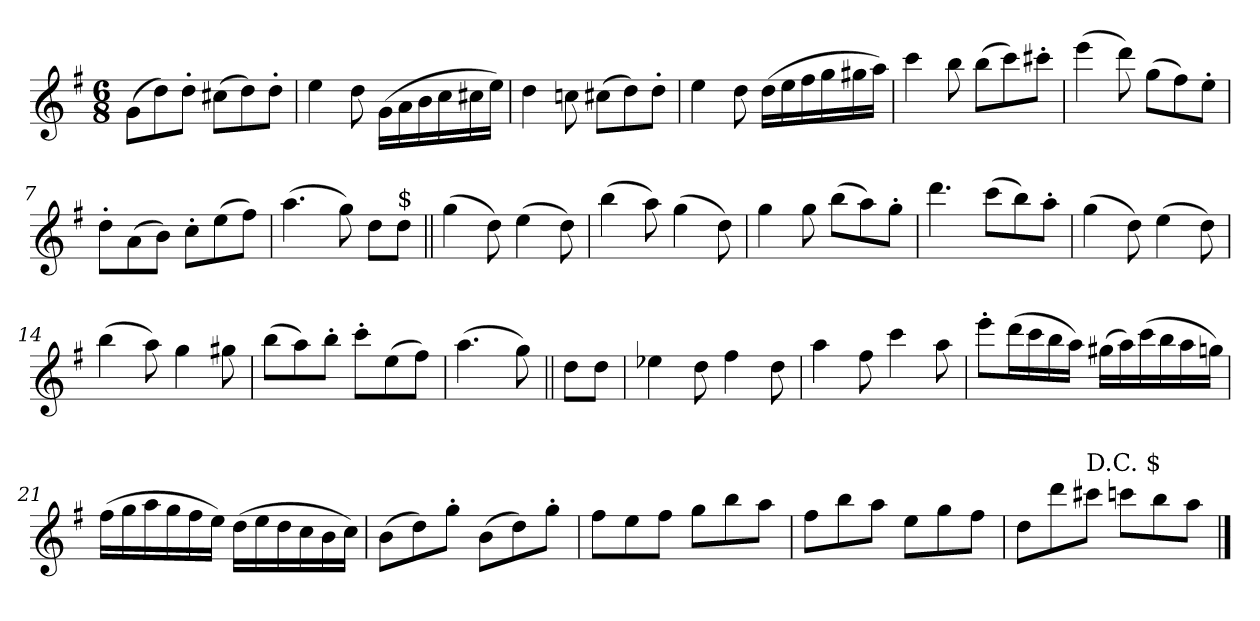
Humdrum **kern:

**kern
*part1
*staff1
*clefG2
*k[f#]
*G:
*M6/8
*MM90
=1
(>8g\L
8dd\)
8dd'\J
(>8cc#X\L
8dd\)
8dd'\J
=2
4ee\
8dd\
(>16g\LL
16a\
16b\
16cc\
16cc#X\
16ee\JJ)
=3
4dd\
8ccn\
(>8cc#X\L
8dd\)
8dd'\J
=4
4ee\
8dd\
(>16dd\LL
16ee\
16ff#\
16gg\
16gg#X\
16aa\JJ)
!!LO:LB:g=z
=5
4ccc\
8bb\
(>8bb\L
8ccc\)
8ccc#X'\J
=6
(>4eee\
8ddd\)
(>8gg\L
8ff#\)
8ee'\J
=7
8dd'\L
(>8a\
8b\J)
8cc'\L
(>8ee\
8ff#\J)
=8
(>4.aa\
8gg\)
8dd\L
!LO:TX:a:t=$
8dd\J
!!LO:LB:g=z
=9||
(>4gg\
8dd\)
(>4ee\
8dd\)
=10
(>4bb\
8aa\)
(>4gg\
8dd\)
=11
4gg\
8gg\
(>8bb\L
8aa\)
8gg'\J
=12
4.ddd\
(>8ccc\L
8bb\)
8aa'\J
!!LO:LB:g=z
=13
(>4gg\
8dd\)
(>4ee\
8dd\)
=14
(>4bb\
8aa\)
4gg\
8gg#X\
=15
(>8bb\L
8aa\)
8bb'\J
8ccc'\L
(>8ee\
8ff#\J)
=16
(>4.aa\
8gg\)
!!LO:LB:g=z
=17||
8dd\L
8dd\J
=18
4ee-X\
8dd\
4ff#\
8dd\
=19
4aa\
8ff#\
4ccc\
8aa\
=20
8eee'\L
(>16ddd\L
16ccc\
16bb\
16aa\JJ)
(>16gg#X\LL
16aa\)
(>16ccc\
16bb\
16aa\
16ggn\JJ)
=21
(>16ff#\LL
16gg\
16aa\
16gg\
16ff#\
16ee\JJ)
(>16dd\LL
16ee\
16dd\
16cc\
16b\
16cc\JJ)
!!LO:LB:g=z
=22
(>8b\L
8dd\)
8gg'\J
(>8b\L
8dd\)
8gg'\J
=23
8ff#\L
8ee\
8ff#\J
8gg\L
8bb\
8aa\J
=24
8ff#\L
8bb\
8aa\J
8ee\L
8gg\
8ff#\J
=25
8dd\L
8ddd\
!LO:TX:a:t=D.C. $
8ccc#X\J
8cccn\L
8bb\
8aa\J
==
*-
